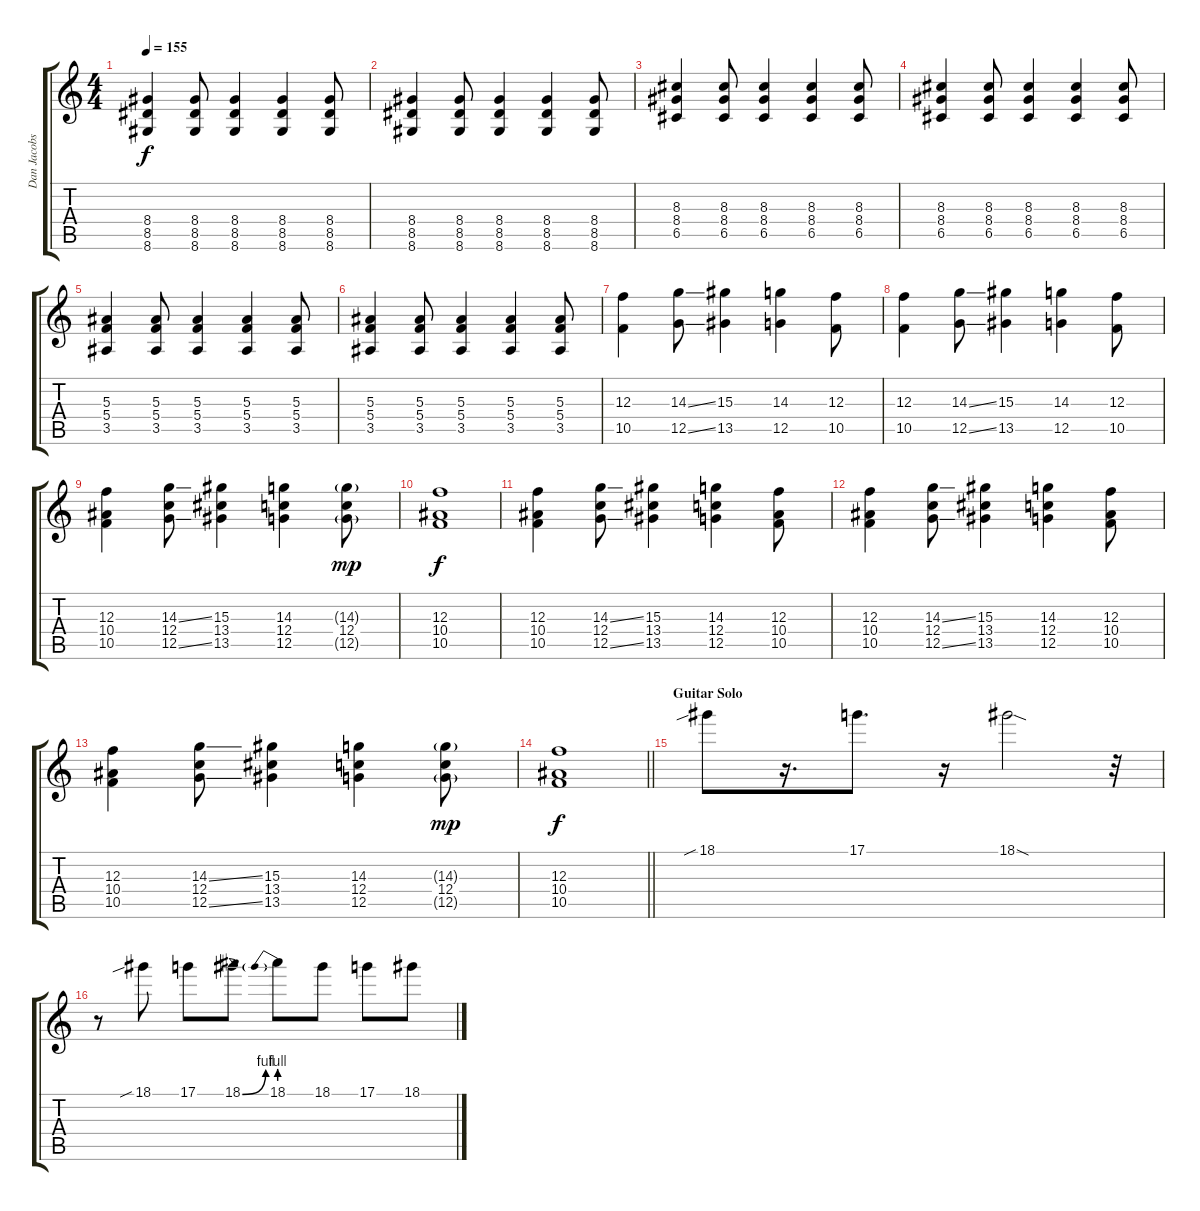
\track ("Dan Jacobs" "Dan Jacobs") {instrument overdrivenguitar}
\staff {score tabs}
\tuning (D4 A3 F3 C3 G2 C2) {hide}
\ts (4 4)
\tempo 155
\clef g2
\ks c
(8.4 8.5 8.6).4{dy f} (8.4 8.5 8.6).8 (8.4 8.5 8.6).4 (8.4 8.5 8.6).4 (8.4 8.5 8.6).8 |
(8.4 8.5 8.6).4 (8.4 8.5 8.6).8 (8.4 8.5 8.6).4 (8.4 8.5 8.6).4 (8.4 8.5 8.6).8 |
(8.3 8.4 6.5).4 (8.3 8.4 6.5).8 (8.3 8.4 6.5).4 (8.3 8.4 6.5).4 (8.3 8.4 6.5).8 |
(8.3 8.4 6.5).4 (8.3 8.4 6.5).8 (8.3 8.4 6.5).4 (8.3 8.4 6.5).4 (8.3 8.4 6.5).8 |
(5.3 5.4 3.5).4 (5.3 5.4 3.5).8 (5.3 5.4 3.5).4 (5.3 5.4 3.5).4 (5.3 5.4 3.5).8 |
(5.3 5.4 3.5).4 (5.3 5.4 3.5).8 (5.3 5.4 3.5).4 (5.3 5.4 3.5).4 (5.3 5.4 3.5).8 |
(12.3 10.5).4{volume 13} (14.3{ss} 12.5{ss}).8 (15.3 13.5).4 (14.3 12.5).4 (12.3 10.5).8 |
(12.3 10.5).4 (14.3{ss} 12.5{ss}).8 (15.3 13.5).4 (14.3 12.5).4 (12.3 10.5).8 |
(12.3 10.4 10.5).4 (14.3{ss} 12.4 12.5{ss}).8 (15.3 13.4 13.5).4 (14.3 12.4 12.5).4 (14.3{g} 12.4 12.5{g}).8{dy mp} |
(12.3 10.4 10.5).1{dy f} |
(12.3 10.4 10.5).4 (14.3{ss} 12.4 12.5{ss}).8 (15.3 13.4 13.5).4 (14.3 12.4 12.5).4 (12.3 10.4 10.5).8 |
(12.3 10.4 10.5).4 (14.3{ss} 12.4 12.5{ss}).8 (15.3 13.4 13.5).4 (14.3 12.4 12.5).4 (12.3 10.4 10.5).8 |
(12.3 10.4 10.5).4 (14.3{ss} 12.4 12.5{ss}).8 (15.3 13.4 13.5).4 (14.3 12.4 12.5).4 (14.3{g} 12.4 12.5{g}).8{dy mp} |
\barLineRight lightlight
(12.3 10.4 10.5).1{dy f} |
\section ("" "Guitar Solo")
18.1{sib}.8{volume 16} r.16{d} 17.1.8{d} r.16 18.1{sod}.2 r.32 |
r.8 18.1{sib}.8 17.1.8 18.1{be (bend 0 0 60 4)}.8 18.1{be (prebend 0 4 60 4)}.8 18.1.8 17.1.8 18.1.8
